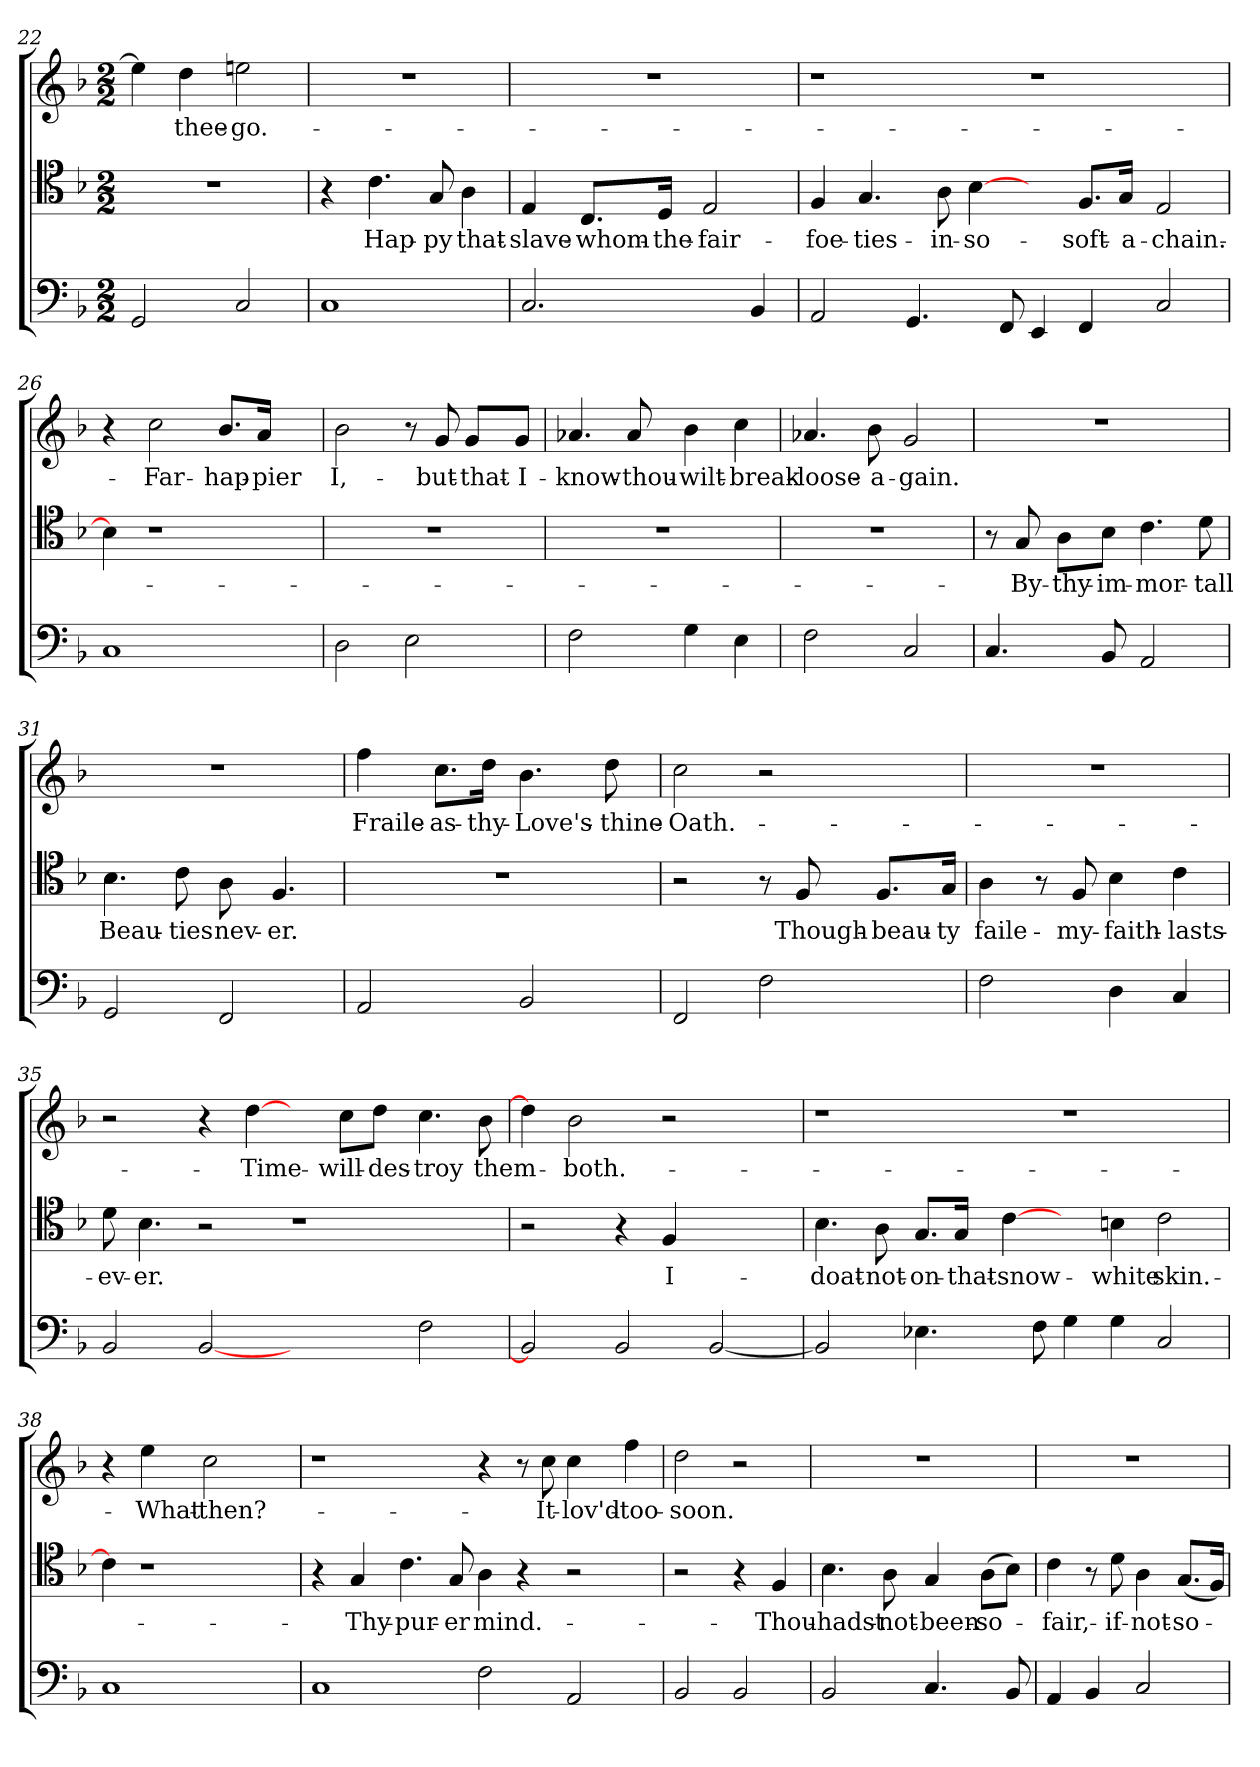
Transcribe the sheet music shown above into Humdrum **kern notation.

**kern	**kern	**text	**kern	**text
*part3	*part2	*part2	*part1	*part1
*staff3	*staff2	*staff2	*staff1	*staff1
*clefF4	*clefC4	*	*clefG2	*
*k[b-]	*k[b-]	*	*k[b-]	*
*F:	*F:	*	*F:	*
*M2/2	*M2/2	*	*M2/2	*
=22	=22	=22	=22	=22
2GG/	1r	.	4ee\]	.
.	.	.	4dd\	thee-
2C/	.	.	2een\	go.-
=23	=23	=23	=23	=23
1C/	4r	.	1r	.
.	4.c\	Hap-	.	.
.	8G/	-py	.	.
.	4A\	that-	.	.
=24	=24	=24	=24	=24
2.C/	4E/	slave-	1r	.
.	8.C/L	whom-	.	.
.	16D/Jk	the-	.	.
.	2E/	fair-	.	.
4BB-/	.	.	.	.
!!LO:LB:g=z
=25	=25	=25	=25	=25
2AA/	4F/	foe-	1r	.
.	4.G/	ties-	.	.
4.GG/	.	.	.	.
.	8A\	in-	.	.
.	[4B-\	so-	.	.
8FF/	.	.	.	.
4EE/	4ryy	.	1r	.
4FF/	8.F/L	soft-	.	.
.	16G/Jk	a-	.	.
2C/	2E/	chain.-	.	.
=26	=26	=26	=26	=26
1C/	4B-\]	.	4r	.
.	1r	.	2cc\	Far-
.	.	.	8.b-/L	hap-
.	.	.	16a/Jk	-pier
4ryy	.	.	4ryy	.
=27	=27	=27	=27	=27
2D\	1r	.	2b-\	I,-
2E\	.	.	8r	.
.	.	.	8g/	but-
.	.	.	8g/L	that-
.	.	.	8g/J	I-
=28	=28	=28	=28	=28
2F\	1r	.	4.a-X/	know-
.	.	.	8a-/	thou-
4G\	.	.	4b-\	wilt-
4E\	.	.	4cc\	break-
=29	=29	=29	=29	=29
2F\	1r	.	4.a-X/	loose-
.	.	.	8b-\	a-
2C/	.	.	2g/	-gain.
!!LO:LB:g=z
=30	=30	=30	=30	=30
4.C/	8r	.	1r	.
.	8G/	By-	.	.
.	8A\L	thy-	.	.
8BB-/	8B-\J	im-	.	.
2AA/	4.c\	-mor-	.	.
.	8d\	-tall	.	.
=31	=31	=31	=31	=31
2GG/	4.B-\	Beau-	1r	.
.	8c\	-ties	.	.
2FF/	8A\	nev-	.	.
.	4.F/	-er.	.	.
=32	=32	=32	=32	=32
2AA/	1r	.	4ff\	Fraile-
.	.	.	8.cc\L	as-
.	.	.	16dd\Jk	thy-
2BB-/	.	.	4.b-\	Love's-
.	.	.	8dd\	thine-
=33	=33	=33	=33	=33
2FF/	2r	.	2cc\	Oath.-
2F\	8r	.	2r	.
.	8F/	Though-	.	.
.	8.F/L	beau-	.	.
.	16G/Jk	-ty	.	.
=34	=34	=34	=34	=34
2F\	4A\	faile-	1r	.
.	8r	.	.	.
.	8F/	my-	.	.
4D\	4B-\	faith-	.	.
4C/	4c\	lasts-	.	.
!!LO:PB:g=z
=35	=35	=35	=35	=35
2BB-/	8d\	ev-	2r	.
.	4.B-\	-er.	.	.
[2BB-/	2r	.	4r	.
.	.	.	[4dd\	Time-
2ryy	1r	.	4ryy	.
.	.	.	8cc\L	will-
.	.	.	8dd\J	des-
2F\	.	.	4.cc\	-troy
.	.	.	8b-\	them-
=36	=36	=36	=36	=36
2BB-/]	2r	.	4dd\]	.
.	.	.	2b-\	both.-
2BB-/	4r	.	.	.
.	4F/	I-	2r	.
[2BB-/	2ryy	.	.	.
.	.	.	4ryy	.
=37	=37	=37	=37	=37
2BB-/]	4.B-\	doat-	1r	.
.	8A\	not-	.	.
4.E-X\	8.G/L	on-	.	.
.	16G/Jk	that-	.	.
.	[4c\	snow-	.	.
8F\	.	.	.	.
4G\	4ryy	.	1r	.
4G\	4Bn\	-white	.	.
2C/	2c\	skin.-	.	.
=38	=38	=38	=38	=38
1C/	4c\]	.	4r	.
.	1r	.	4ee\	What-
.	.	.	2cc\	then?-
4ryy	.	.	4ryy	.
!!LO:LB:g=z
=39	=39	=39	=39	=39
1C/	4r	.	1r	.
.	4G/	Thy-	.	.
.	4.c\	pur-	.	.
.	8G/	-er	.	.
2F\	4A\	mind.-	4r	.
.	4r	.	8r	.
.	.	.	8cc\	It-
2AA/	2r	.	4cc\	lov'd-
.	.	.	4ff\	too-
=40	=40	=40	=40	=40
2BB-/	2r	.	2dd\	soon.-
2BB-/	4r	.	2r	.
.	4F/	Thou-	.	.
=41	=41	=41	=41	=41
2BB-/	4.B-\	hadst-	1r	.
.	8A\	not-	.	.
4.C/	4G/	been-	.	.
.	(8A\L	so-	.	.
8BB-/	8B-\J)	.	.	.
=42	=42	=42	=42	=42
4AA/	4c\	fair,-	1r	.
4BB-/	8r	.	.	.
.	8d\	if-	.	.
2C/	4A\	not-	.	.
.	(8.G/L	so-	.	.
.	16F/Jk)	.	.	.
=	=	=	=	=
*-	*-	*-	*-	*-
